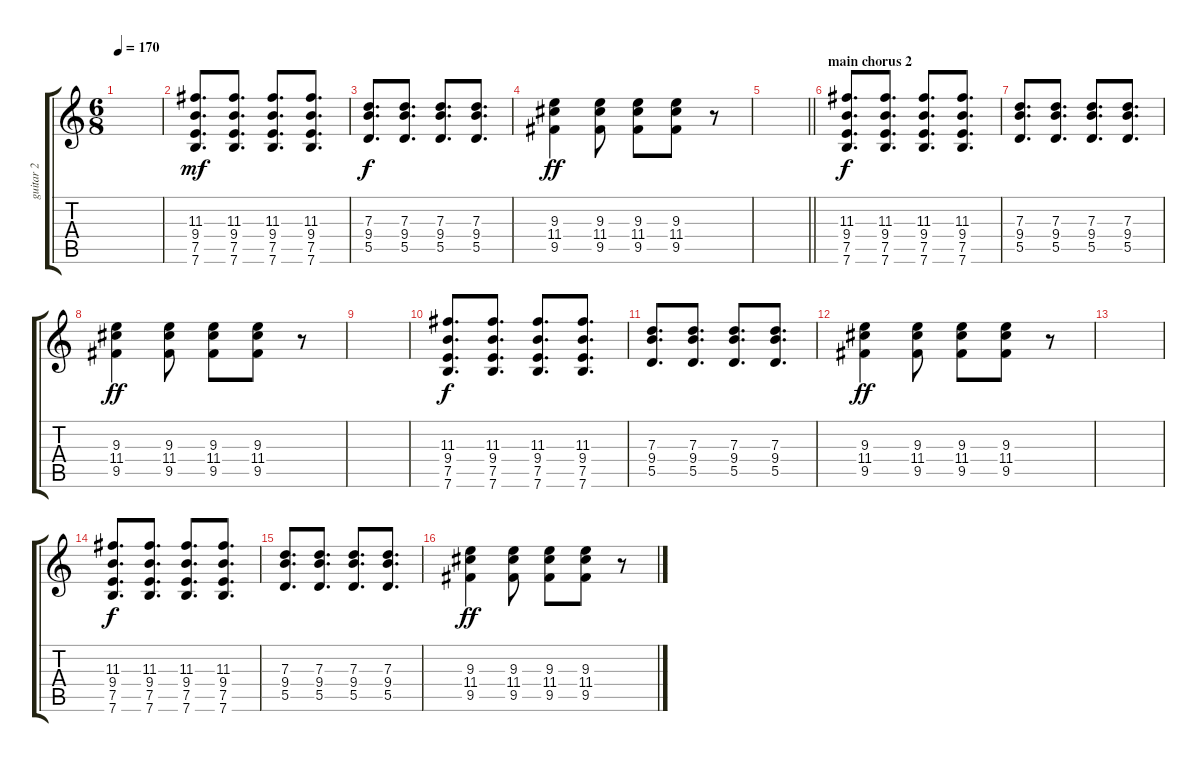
\track ("guitar 2" "guitar 2") {instrument distortionguitar}
\staff {score tabs}
\tuning (E4 B3 G3 D3 A2 E2) {hide}
\ts (6 8)
\tempo 170
\clef g2
\ks c
|
(11.3 9.4 7.5 7.6).8{d dy mf} (11.3 9.4 7.5 7.6).8{d} (11.3 9.4 7.5 7.6).8{d} (11.3 9.4 7.5 7.6).8{d} |
(7.3 9.4 5.5).8{d dy f} (7.3 9.4 5.5).8{d} (7.3 9.4 5.5).8{d} (7.3 9.4 5.5).8{d} |
(9.3 11.4 9.5).4{dy ff} (9.3 11.4 9.5).8 (9.3 11.4 9.5).8 (9.3 11.4 9.5).8 r.8 |
\barLineRight lightlight
|
\section ("" "main chorus 2")
(11.3 9.4 7.5 7.6).8{d dy f} (11.3 9.4 7.5 7.6).8{d} (11.3 9.4 7.5 7.6).8{d} (11.3 9.4 7.5 7.6).8{d} |
(7.3 9.4 5.5).8{d} (7.3 9.4 5.5).8{d} (7.3 9.4 5.5).8{d} (7.3 9.4 5.5).8{d} |
(9.3 11.4 9.5).4{dy ff} (9.3 11.4 9.5).8 (9.3 11.4 9.5).8 (9.3 11.4 9.5).8 r.8 |
|
(11.3 9.4 7.5 7.6).8{d dy f} (11.3 9.4 7.5 7.6).8{d} (11.3 9.4 7.5 7.6).8{d} (11.3 9.4 7.5 7.6).8{d} |
(7.3 9.4 5.5).8{d} (7.3 9.4 5.5).8{d} (7.3 9.4 5.5).8{d} (7.3 9.4 5.5).8{d} |
(9.3 11.4 9.5).4{dy ff} (9.3 11.4 9.5).8 (9.3 11.4 9.5).8 (9.3 11.4 9.5).8 r.8 |
|
(11.3 9.4 7.5 7.6).8{d dy f} (11.3 9.4 7.5 7.6).8{d} (11.3 9.4 7.5 7.6).8{d} (11.3 9.4 7.5 7.6).8{d} |
(7.3 9.4 5.5).8{d} (7.3 9.4 5.5).8{d} (7.3 9.4 5.5).8{d} (7.3 9.4 5.5).8{d} |
(9.3 11.4 9.5).4{dy ff} (9.3 11.4 9.5).8 (9.3 11.4 9.5).8 (9.3 11.4 9.5).8 r.8
